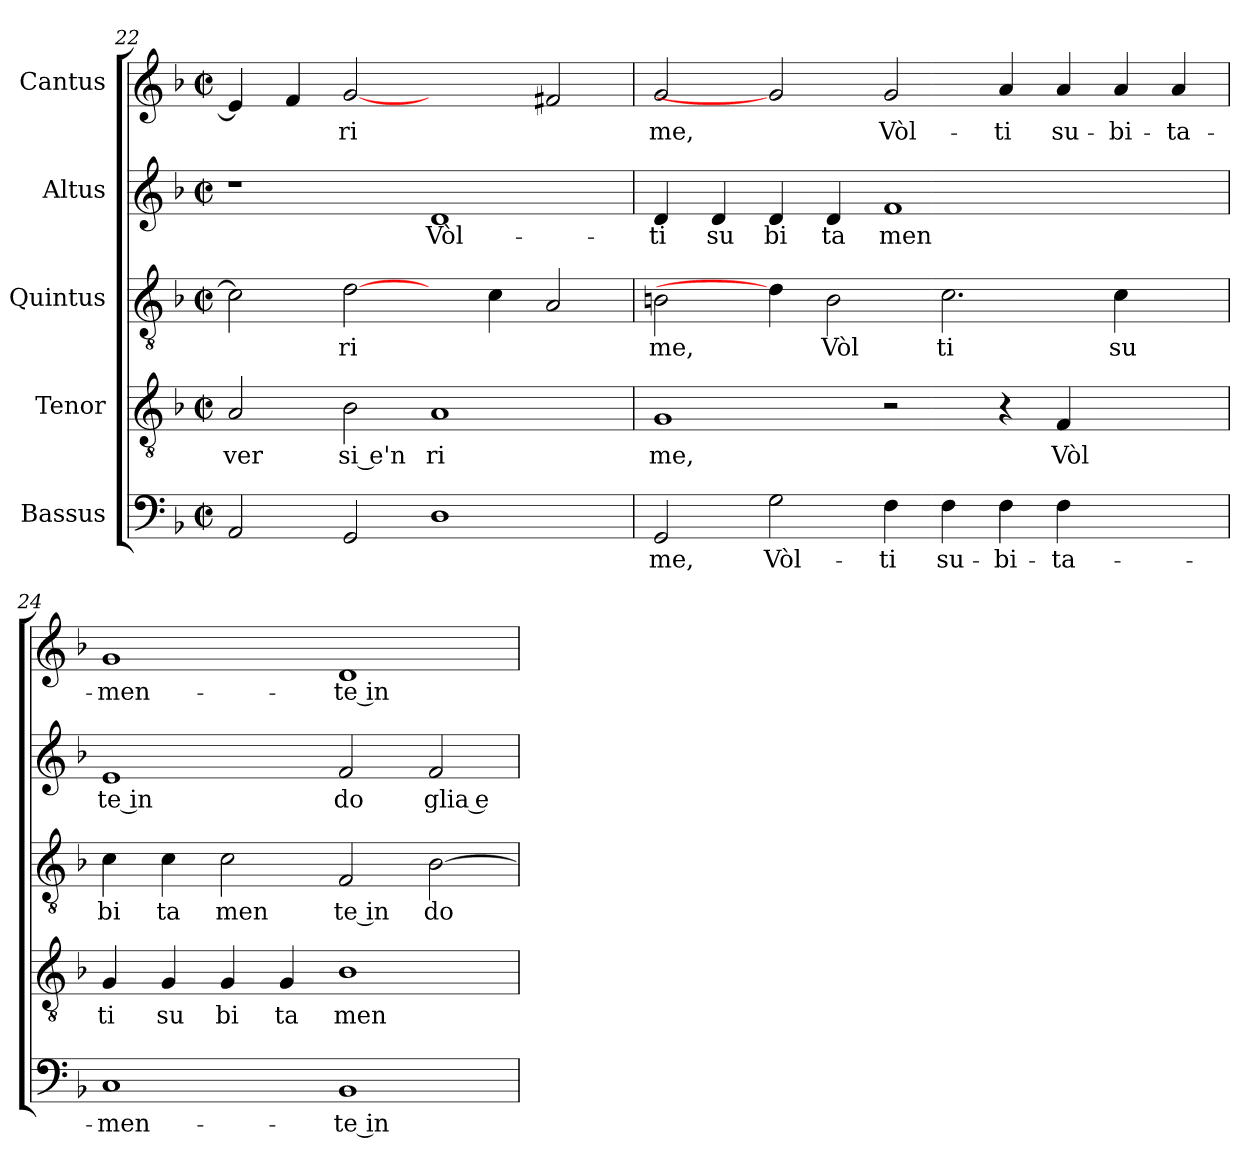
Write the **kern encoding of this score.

**kern	**text	**kern	**text	**kern	**text	**kern	**text	**kern	**text
*part5	*part5	*part4	*part4	*part3	*part3	*part2	*part2	*part1	*part1
*staff5	*staff5	*staff4	*staff4	*staff3	*staff3	*staff2	*staff2	*staff1	*staff1
*I"Bassus	*	*I"Tenor	*	*I"Quintus	*	*I"Altus	*	*I"Cantus	*
*clefF4	*	*clefGv2	*	*clefGv2	*	*clefG2	*	*clefG2	*
*k[b-]	*	*k[b-]	*	*k[b-]	*	*k[b-]	*	*k[b-]	*
*F:	*	*F:	*	*F:	*	*F:	*	*F:	*
*M2/2	*	*M2/2	*	*M2/2	*	*M2/2	*	*M2/2	*
*met(c|)	*	*met(c|)	*	*met(c|)	*	*met(c|)	*	*met(c|)	*
=22	=22	=22	=22	=22	=22	=22	=22	=22	=22
!	!	!	!LO:LY:b:cj	!	!	!	!	!	!
2AA/	.	2A/	ver	2c\]	.	1r	.	4e/]	.
.	.	.	.	.	.	.	.	4f/	.
!	!	!	!LO:LY:b:rj	!	!LO:LY:b:cj	!	!	!	!LO:LY:b:cj
2GG/	.	2B-\	si e'n	[2d\	ri	.	.	[2g	ri
!	!	!	!LO:LY:b:cj	!	!	!	!LO:LY:b:cj	!	!
1D	.	1A	ri	4ryy	.	1d	Vòl-	2ryy	.
.	.	.	.	4c\	.	.	.	.	.
.	.	.	.	2A/	.	.	.	2f#/	.
!!LO:LB:g=z
=23	=23	=23	=23	=23	=23	=23	=23	=23	=23
!	!LO:LY:b:cj	!	!LO:LY:b:cj	!	!LO:LY:b:cj	!	!LO:LY:b:cj	!	!LO:LY:b:cj
2GG/	-me,	1G	me,	2Bn\	me,	4d/	-ti	2g/	me,
!	!	!	!	!	!	!	!LO:LY:b:cj	!	!
.	.	.	.	.	.	4d/	su	.	.
!	!LO:LY:b:cj	!	!	!	!	!	!LO:LY:b:cj	!	!
2G\	Vòl-	.	.	4d\]	.	4d/	bi	2g]	.
!	!	!	!	!	!LO:LY:b:cj	!	!LO:LY:b:cj	!	!
.	.	.	.	2B\	Vòl	4d/	ta	.	.
!	!LO:LY:b:cj	!	!	!	!	!	!LO:LY:b:cj	!	!LO:LY:b:cj
4F\	-ti	2r	.	.	.	1f	men	2g/	Vòl-
!	!LO:LY:b:cj	!	!	!	!LO:LY:b:cj	!	!	!	!
4F\	su-	.	.	2.c\	ti	.	.	.	.
!	!LO:LY:b:cj	!	!	!	!	!	!	!	!LO:LY:b:cj
4F\	-bi-	4r	.	.	.	.	.	4a/	-ti
!	!LO:LY:b:cj	!	!LO:LY:b:cj	!	!	!	!	!	!LO:LY:b:cj
4F\	-ta-	4F/	Vòl	.	.	.	.	4a/	su-
!	!	!	!	!	!LO:LY:b:cj	!	!	!	!LO:LY:b:cj
2ryy	.	2ryy	.	4c\	su	2ryy	.	4a/	-bi-
!	!	!	!	!	!	!	!	!	!LO:LY:b:cj
.	.	.	.	4ryy	.	.	.	4a/	-ta-
=24	=24	=24	=24	=24	=24	=24	=24	=24	=24
!	!LO:LY:b:cj	!	!LO:LY:b:cj	!	!LO:LY:b:cj	!	!LO:LY:b:rj	!	!LO:LY:b:cj
1C	-men-	4G/	ti	4c\	bi	1e	te in	1g	-men-
!	!	!	!LO:LY:b:cj	!	!LO:LY:b:cj	!	!	!	!
.	.	4G/	su	4c\	ta	.	.	.	.
!	!	!	!LO:LY:b:cj	!	!LO:LY:b:cj	!	!	!	!
.	.	4G/	bi	2c\	men	.	.	.	.
!	!	!	!LO:LY:b:cj	!	!	!	!	!	!
.	.	4G/	ta	.	.	.	.	.	.
!	!LO:LY:b:rj	!	!LO:LY:b:cj	!	!LO:LY:b:rj	!	!LO:LY:b:cj	!	!LO:LY:b:rj
1BB-	-te in	1B-	men	2F/	te in	2f/)	do	(<1d	-te in
!	!	!	!	!	!LO:LY:b:cj	!	!LO:LY:b:cj	!	!
.	.	.	.	[>2B-\	do	2f/	glia e	.	.
=	=	=	=	=	=	=	=	=	=
*-	*-	*-	*-	*-	*-	*-	*-	*-	*-
